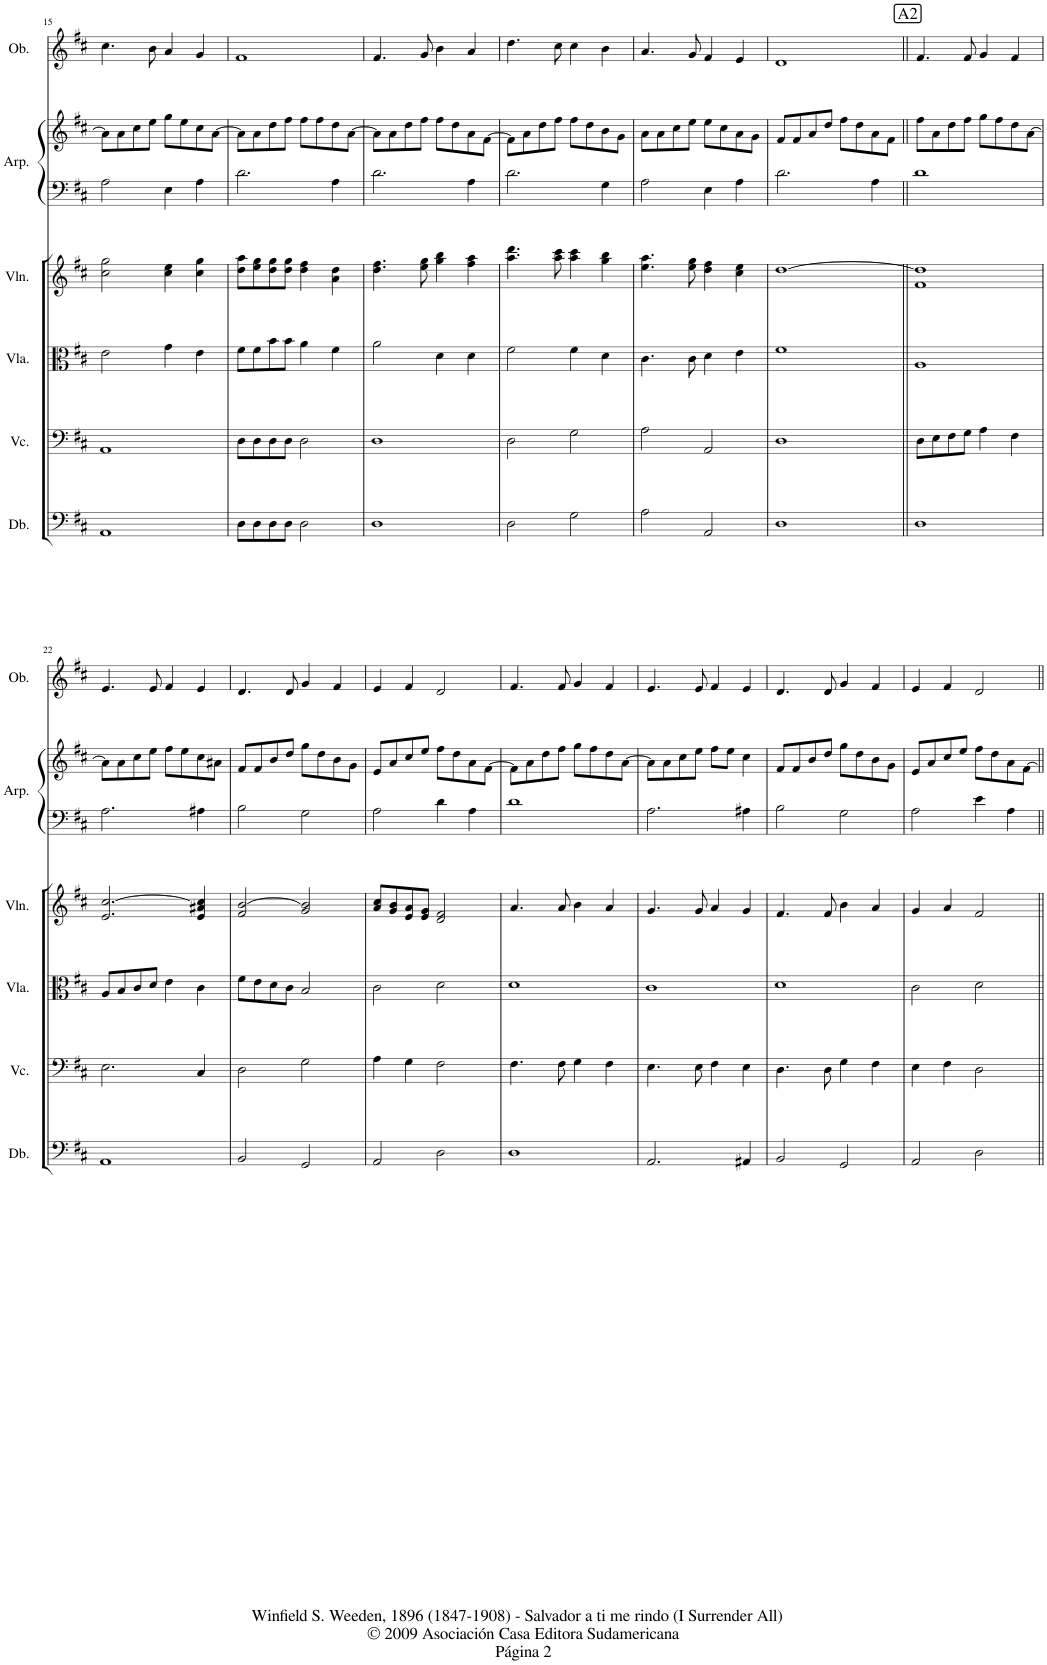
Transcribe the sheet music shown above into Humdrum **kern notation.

**kern	**kern	**kern	**kern	**kern	**kern	**kern
*part6	*part5	*part4	*part3	*part2	*part2	*part1
*staff7	*staff6	*staff5	*staff4	*staff3	*staff2	*staff1
*I"Contrabajo	*I"Violonchelo	*I"Viola	*I"Violín	*I"Arpa	*	*I"Oboe
*	*I'Vc.	*I'Vla.	*I'Vln.	*I'Arp.	*	*I'Ob.
!!LO:PB:g=z
*clefF4	*clefF4	*clefC3	*clefG2	*clefF4	*clefG2	*clefG2
*Trd7c12	*	*	*	*	*	*
*k[f#c#]	*k[f#c#]	*k[f#c#]	*k[f#c#]	*k[f#c#]	*k[f#c#]	*k[f#c#]
*M4/4	*M4/4	*M4/4	*M4/4	*M4/4	*M4/4	*M4/4
=15	=15	=15	=15	=15	=15	=15
1AA	1AA	2e\	2cc#\ 2gg\	2A\	8a\L]	4.cc#\
.	.	.	.	.	8a\	.
.	.	.	.	.	8cc#\	.
.	.	.	.	.	8ee\J	8b\
.	.	4g\	4cc#\ 4ee\	4E\	8gg\L	4a/
.	.	.	.	.	8ee\	.
.	.	4e\	4cc#\ 4gg\	4A\	8cc#\	4g/
.	.	.	.	.	[8a\J	.
=16	=16	=16	=16	=16	=16	=16
8D\L	8D\L	8f#\L	8dd\ 8aa\L	2.d\	8a\L]	1f#
8D\	8D\	8f#\	8ee\ 8gg\	.	8a\	.
8D\	8D\	8b\	8dd\ 8gg\	.	8dd\	.
8D\J	8D\J	8b\J	8dd\ 8gg\J	.	8ff#\J	.
2D\	2D\	4a\	4dd\ 4ff#\	.	8ff#\L	.
.	.	.	.	.	8ff#\	.
.	.	4f#\	4a\ 4dd\	4A\	8dd\	.
.	.	.	.	.	[8a\J	.
=17	=17	=17	=17	=17	=17	=17
1D	1D	2a\	4.dd\ 4.ff#\	2.d\	8a\L]	4.f#/
.	.	.	.	.	8a\	.
.	.	.	.	.	8dd\	.
.	.	.	8ee\ 8gg\	.	8ff#\J	8g/
.	.	4d\	4gg\ 4bb\	.	8ff#\L	4b\
.	.	.	.	.	8dd\	.
.	.	4d\	4ff#\ 4aa\	4A\	8a\	4a/
.	.	.	.	.	[8f#\J	.
=18	=18	=18	=18	=18	=18	=18
2D\	2D\	2f#\	4.aa\ 4.ddd\	2.d\	8f#\L]	4.dd\
.	.	.	.	.	8a\	.
.	.	.	.	.	8dd\	.
.	.	.	8aa\ 8ccc#\	.	8ff#\J	8cc#\
2G\	2G\	4f#\	4aa\ 4ccc#\	.	8ff#\L	4cc#\
.	.	.	.	.	8dd\	.
.	.	4d\	4gg\ 4bb\	4G\	8b\	4b\
.	.	.	.	.	8g\J	.
=19	=19	=19	=19	=19	=19	=19
2A\	2A\	4.c#\	4.ee\ 4.aa\	2A\	8a\L	4.a/
.	.	.	.	.	8a\	.
.	.	.	.	.	8cc#\	.
.	.	8c#\	8ee\ 8gg\	.	8ee\J	8g/
2AA/	2AA/	4d\	4dd\ 4ff#\	4E\	8ee\L	4f#/
.	.	.	.	.	8cc#\	.
.	.	4e\	4cc#\ 4ee\	4A\	8a\	4e/
.	.	.	.	.	8g\J	.
=20	=20	=20	=20	=20	=20	=20
1D	1D	1f#	[1dd	2.d\	8f#/L	1d
.	.	.	.	.	8f#/	.
.	.	.	.	.	8a/	.
.	.	.	.	.	8dd/J	.
.	.	.	.	.	8ff#\L	.
.	.	.	.	.	8dd\	.
.	.	.	.	4A\	8a\	.
.	.	.	.	.	8f#\J	.
!!LO:REH:place=s1:a:cj:fs=14:t=A2
=21||	=21||	=21||	=21||	=21||	=21||	=21||
1D	8D\L	1A	1f# 1dd]	1d	8ff#\L	4.f#/
.	8E\	.	.	.	8a\	.
.	8F#\	.	.	.	8dd\	.
.	8G\J	.	.	.	8ff#\J	8f#/
.	4A\	.	.	.	8gg\L	4g/
.	.	.	.	.	8ff#\	.
.	4F#\	.	.	.	8dd\	4f#/
.	.	.	.	.	[8a\J	.
!!LO:LB:g=z
=22	=22	=22	=22	=22	=22	=22
1AA	2.E\	8A/L	2.e/ [2.cc#/	2.A\	8a\L]	4.e/
.	.	8B/	.	.	8a\	.
.	.	8c#/	.	.	8cc#\	.
.	.	8d/J	.	.	8ee\J	8e/
.	.	4e\	.	.	8ff#\L	4f#/
.	.	.	.	.	8ee\	.
.	4C#/	4c#\	4e/ 4a#X/ 4cc#/]	4A#X\	8cc#\	4e/
.	.	.	.	.	8a#X\J	.
=23	=23	=23	=23	=23	=23	=23
2BB/	2D\	8f#\L	2f#/ [2b/	2B\	8f#/L	4.d/
.	.	8e\	.	.	8f#/	.
.	.	8d\	.	.	8b/	.
.	.	8c#\J	.	.	8dd/J	8d/
2GG/	2G\	2B/	2g/ 2b/]	2G\	8gg\L	4g/
.	.	.	.	.	8dd\	.
.	.	.	.	.	8b\	4f#/
.	.	.	.	.	8g\J	.
=24	=24	=24	=24	=24	=24	=24
2AA/	4A\	2c#\	8a/ 8cc#/L	2A\	8e/L	4e/
.	.	.	8g/ 8b/	.	8a/	.
.	4G\	.	8e/ 8a/	.	8cc#/	4f#/
.	.	.	8e/ 8g/J	.	8ee/J	.
2D\	2F#\	2d\	2d/ 2f#/	4d\	8ff#\L	2d/
.	.	.	.	.	8dd\	.
.	.	.	.	4A\	8a\	.
.	.	.	.	.	[8f#\J	.
=25	=25	=25	=25	=25	=25	=25
1D	4.F#\	1d	4.a/	1d	8f#\L]	4.f#/
.	.	.	.	.	8a\	.
.	.	.	.	.	8dd\	.
.	8F#\	.	8a/	.	8ff#\J	8f#/
.	4G\	.	4b\	.	8gg\L	4g/
.	.	.	.	.	8ff#\	.
.	4F#\	.	4a/	.	8dd\	4f#/
.	.	.	.	.	[8a\J	.
=26	=26	=26	=26	=26	=26	=26
2.AA/	4.E\	1c#	4.g/	2.A\	8a\L]	4.e/
.	.	.	.	.	8a\	.
.	.	.	.	.	8cc#\	.
.	8E\	.	8g/	.	8ee\J	8e/
.	4F#\	.	4a/	.	8ff#\L	4f#/
.	.	.	.	.	8ee\J	.
4AA#X/	4E\	.	4g/	4A#X\	4cc#\	4e/
=27	=27	=27	=27	=27	=27	=27
2BB/	4.D\	1d	4.f#/	2B\	8f#/L	4.d/
.	.	.	.	.	8f#/	.
.	.	.	.	.	8b/	.
.	8D\	.	8f#/	.	8dd/J	8d/
2GG/	4G\	.	4b\	2G\	8gg\L	4g/
.	.	.	.	.	8dd\	.
.	4F#\	.	4a/	.	8b\	4f#/
.	.	.	.	.	8g\J	.
=28	=28	=28	=28	=28	=28	=28
2AA/	4E\	2c#\	4g/	2A\	8e/L	4e/
.	.	.	.	.	8a/	.
.	4F#\	.	4a/	.	8cc#/	4f#/
.	.	.	.	.	8ee/J	.
2D\	2D\	2d\	2f#/	4e\	8ff#\L	2d/
.	.	.	.	.	8dd\	.
.	.	.	.	4A\	8a\	.
.	.	.	.	.	[8f#\J	.
=||	=||	=||	=||	=||	=||	=||
*-	*-	*-	*-	*-	*-	*-
